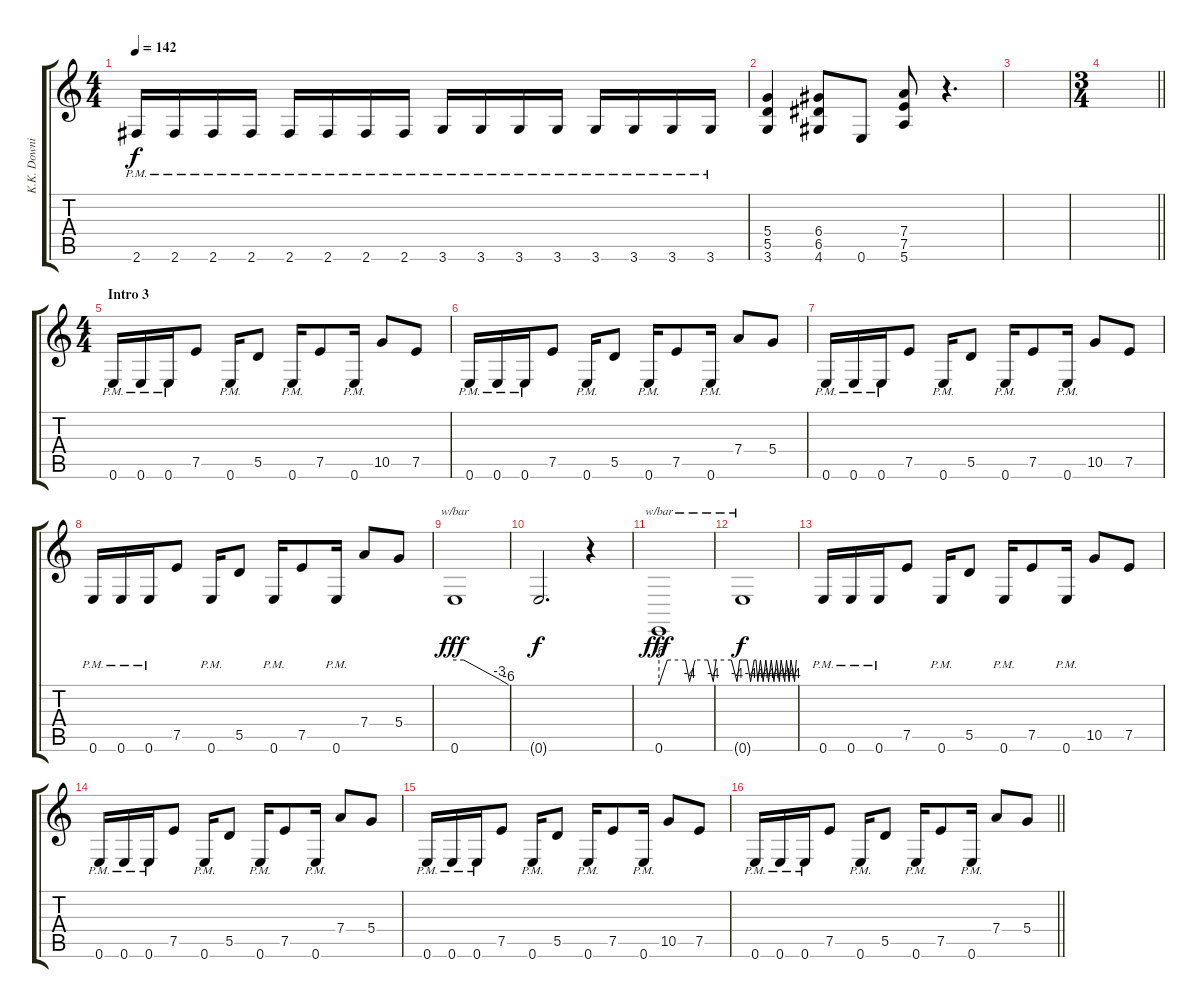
\track ("K.K. Downing" "K.K. Downi") {instrument distortionguitar}
\staff {score tabs}
\tuning (E4 B3 G3 D3 A2 E2) {hide}
\ts (4 4)
\tempo 142
\clef g2
\ks c
2.6{pm}.16{dy f} 2.6{pm}.16{beam merge} 2.6{pm}.16 2.6{pm}.16 2.6{pm}.16 2.6{pm}.16{beam merge} 2.6{pm}.16 2.6{pm}.16 3.6{pm}.16 3.6{pm}.16{beam merge} 3.6{pm}.16 3.6{pm}.16 3.6{pm}.16 3.6{pm}.16{beam merge} 3.6{pm}.16 3.6{pm}.16 |
(5.4 5.5 3.6).4 (6.4 6.5 4.6).8 0.6.8 (7.4 7.5 5.6).8 r.4{d} |
|
\ts (3 4)
\barLineRight lightlight
|
\ts (4 4)
\section ("" "Intro 3")
0.6{pm}.16 0.6{pm}.16 0.6{pm}.16 7.5.8 0.6{pm}.16 5.5.8 0.6{pm}.16 7.5.8 0.6{pm}.16 10.5.8 7.5.8 |
0.6{pm}.16 0.6{pm}.16 0.6{pm}.16 7.5.8 0.6{pm}.16 5.5.8 0.6{pm}.16 7.5.8 0.6{pm}.16 7.4.8 5.4.8 |
0.6{pm}.16 0.6{pm}.16 0.6{pm}.16 7.5.8 0.6{pm}.16 5.5.8 0.6{pm}.16 7.5.8 0.6{pm}.16 10.5.8 7.5.8 |
0.6{pm}.16 0.6{pm}.16 0.6{pm}.16 7.5.8 0.6{pm}.16 5.5.8 0.6{pm}.16 7.5.8 0.6{pm}.16 7.4.8 5.4.8 |
0.6.1{tbe (custom default 0 0 10 0 50 -12 60 -24) dy fff} |
0.6{t}.2{d dy f} r.4 |
0.6.1{tbe (custom default 0 -24 6 0 19 0 22 -16 26 0 35 0 39 -16 41 0 52 0 56 -16 58 0 60 0) dy fff} |
0.6{t}.1{tbe (custom default 0 0 5 0 9 -16 13 0 15 0 17 -16 20 0 23 -16 26 0 29 -16 32 0 35 -16 38 0 41 -16 43 0 47 -16 49 0 52 -16 54 0 58 -16 60 0) dy f} |
0.6{pm}.16 0.6{pm}.16 0.6{pm}.16 7.5.8 0.6{pm}.16 5.5.8 0.6{pm}.16 7.5.8 0.6{pm}.16 10.5.8 7.5.8 |
0.6{pm}.16 0.6{pm}.16 0.6{pm}.16 7.5.8 0.6{pm}.16 5.5.8 0.6{pm}.16 7.5.8 0.6{pm}.16 7.4.8 5.4.8 |
0.6{pm}.16 0.6{pm}.16 0.6{pm}.16 7.5.8 0.6{pm}.16 5.5.8 0.6{pm}.16 7.5.8 0.6{pm}.16 10.5.8 7.5.8 |
\barLineRight lightlight
0.6{pm}.16 0.6{pm}.16 0.6{pm}.16 7.5.8 0.6{pm}.16 5.5.8 0.6{pm}.16 7.5.8 0.6{pm}.16 7.4.8 5.4.8
